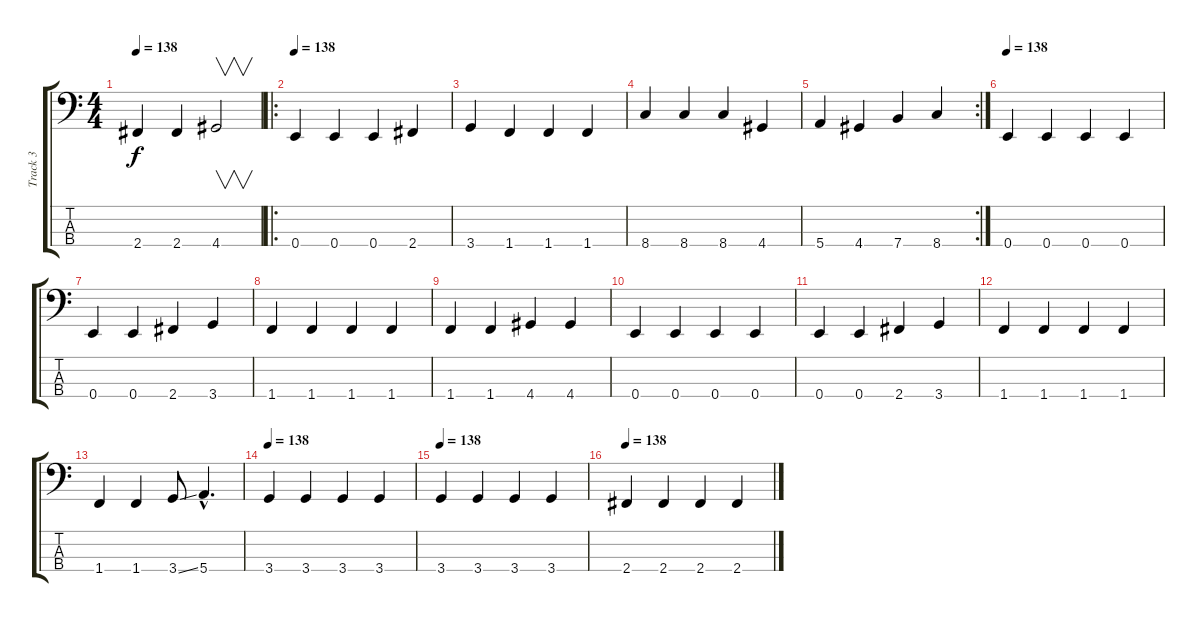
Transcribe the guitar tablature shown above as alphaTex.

\track ("Track 3" "Track 3") {instrument electricbassfinger}
\staff {score tabs}
\tuning (G2 D2 A1 E1) {hide}
\ts (4 4)
\tempo 138
\clef f4
\ks c
2.4.4{dy f} 2.4.4 4.4.2{v} |
\ro
\tempo 138
0.4.4 0.4.4 0.4.4 2.4.4 |
3.4.4 1.4.4 1.4.4 1.4.4 |
8.4.4 8.4.4 8.4.4 4.4.4 |
\rc 2
5.4.4 4.4.4 7.4.4 8.4.4 |
\tempo 138
0.4.4 0.4.4 0.4.4 0.4.4 |
0.4.4 0.4.4 2.4.4 3.4.4 |
1.4.4 1.4.4 1.4.4 1.4.4 |
1.4.4 1.4.4 4.4.4 4.4.4 |
0.4.4 0.4.4 0.4.4 0.4.4 |
0.4.4 0.4.4 2.4.4 3.4.4 |
1.4.4 1.4.4 1.4.4 1.4.4 |
1.4.4 1.4.4 3.4{ss}.8 5.4{hac}.4{d} |
\tempo 138
3.4.4 3.4.4 3.4.4 3.4.4 |
\tempo 138
3.4.4 3.4.4 3.4.4 3.4.4 |
\tempo 138
2.4.4 2.4.4 2.4.4 2.4.4
